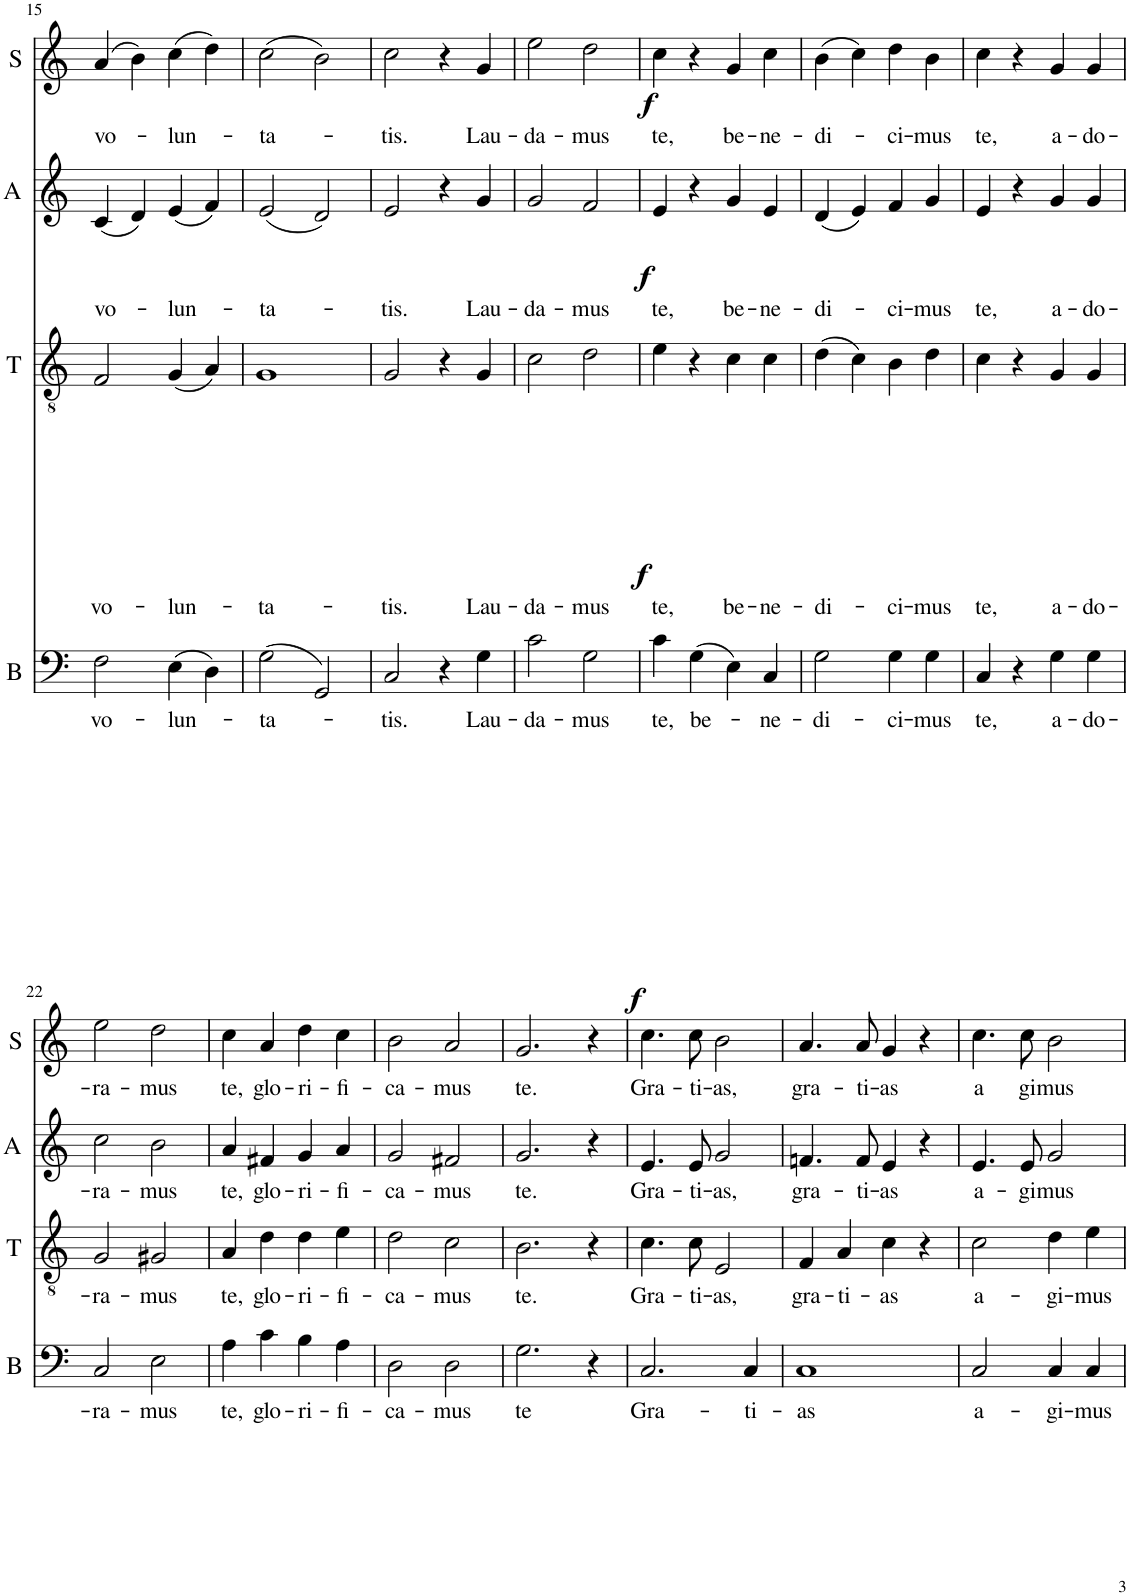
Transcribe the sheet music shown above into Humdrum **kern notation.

**kern	**text	**dynam	**kern	**text	**dynam	**kern	**text	**dynam	**kern	**text	**dynam
*part4	*part4	*part4	*part3	*part3	*part3	*part2	*part2	*part2	*part1	*part1	*part1
*staff4	*staff4	*staff4	*staff3	*staff3	*staff3	*staff2	*staff2	*staff2	*staff1	*staff1	*staff1
*I"B	*	*	*I"T	*	*	*I"A	*	*	*I"S	*	*
*I'B	*	*	*I'T	*	*	*I'A	*	*	*I'S	*	*
!!LO:PB:g=z
*clefF4	*	*	*clefGv2	*	*	*clefG2	*	*	*clefG2	*	*
*k[]	*	*	*k[]	*	*	*k[]	*	*	*k[]	*	*
*M4/4	*	*	*M4/4	*	*	*M4/4	*	*	*M4/4	*	*
*met(c)	*	*	*met(c)	*	*	*met(c)	*	*	*met(c)	*	*
=15	=15	=15	=15	=15	=15	=15	=15	=15	=15	=15	=15
!	!LO:LY:b	!	!	!LO:LY:b	!	!	!LO:LY:b	!	!	!LO:LY:b	!
2F\	vo-	.	2F/	vo-	.	(4c/	vo-	.	(4a/	vo-	.
.	.	.	.	.	.	4d/)	.	.	4b\)	.	.
!	!LO:LY:b	!	!	!LO:LY:b	!	!	!LO:LY:b	!	!	!LO:LY:b	!
(4E\	-lun-	.	(4G/	-lun-	.	(4e/	-lun-	.	(4cc\	-lun-	.
4D\)	.	.	4A/)	.	.	4f/)	.	.	4dd\)	.	.
=16	=16	=16	=16	=16	=16	=16	=16	=16	=16	=16	=16
!	!LO:LY:b	!	!	!LO:LY:b	!	!	!LO:LY:b	!	!	!LO:LY:b	!
(2G\	-ta-	.	1G	-ta-	.	(2e/	-ta-	.	(2cc\	-ta-	.
2GG/)	.	.	.	.	.	2d/)	.	.	2b\)	.	.
=17	=17	=17	=17	=17	=17	=17	=17	=17	=17	=17	=17
!	!LO:LY:b	!	!	!LO:LY:b	!	!	!LO:LY:b	!	!	!LO:LY:b	!
2C/	-tis.	.	2G/	-tis.	.	2e/	-tis.	.	2cc\	-tis.	.
4r	.	.	4r	.	.	4r	.	.	4r	.	.
!	!LO:LY:b	!LO:DY:b	!	!LO:LY:b	!LO:DY:b	!	!LO:LY:b	!LO:DY:b	!	!LO:LY:b	!LO:DY:b
4G\	Lau-	f	4G/	Lau-	f	4g/	Lau-	f	4g/	Lau-	f
=18	=18	=18	=18	=18	=18	=18	=18	=18	=18	=18	=18
!	!LO:LY:b	!	!	!LO:LY:b	!	!	!LO:LY:b	!	!	!LO:LY:b	!
2c\	-da-	.	2c\	-da-	.	2g/	-da-	.	2ee\	-da-	.
!	!LO:LY:b	!	!	!LO:LY:b	!	!	!LO:LY:b	!	!	!LO:LY:b	!
2G\	-mus	.	2d\	-mus	.	2f/	-mus	.	2dd\	-mus	.
=19	=19	=19	=19	=19	=19	=19	=19	=19	=19	=19	=19
!	!LO:LY:b	!	!	!LO:LY:b	!	!	!LO:LY:b	!	!	!LO:LY:b	!
4c\	te,	.	4e\	te,	.	4e/	te,	.	4cc\	te,	.
!	!LO:LY:b	!	!	!	!	!	!	!	!	!	!
(4G\	be-	.	4r	.	.	4r	.	.	4r	.	.
!	!	!	!	!LO:LY:b	!	!	!LO:LY:b	!	!	!LO:LY:b	!
4E\)	.	.	4c\	be-	.	4g/	be-	.	4g/	be-	.
!	!LO:LY:b	!	!	!LO:LY:b	!	!	!LO:LY:b	!	!	!LO:LY:b	!
4C/	-ne-	.	4c\	-ne-	.	4e/	-ne-	.	4cc\	-ne-	.
=20	=20	=20	=20	=20	=20	=20	=20	=20	=20	=20	=20
!	!LO:LY:b	!	!	!LO:LY:b	!	!	!LO:LY:b	!	!	!LO:LY:b	!
2G\	-di-	.	(4d\	-di-	.	(4d/	-di-	.	(4b\	-di-	.
.	.	.	4c\)	.	.	4e/)	.	.	4cc\)	.	.
!	!LO:LY:b	!	!	!LO:LY:b	!	!	!LO:LY:b	!	!	!LO:LY:b	!
4G\	-ci-	.	4B\	-ci-	.	4f/	-ci-	.	4dd\	-ci-	.
!	!LO:LY:b	!	!	!LO:LY:b	!	!	!LO:LY:b	!	!	!LO:LY:b	!
4G\	-mus	.	4d\	-mus	.	4g/	-mus	.	4b\	-mus	.
=21	=21	=21	=21	=21	=21	=21	=21	=21	=21	=21	=21
!	!LO:LY:b	!	!	!LO:LY:b	!	!	!LO:LY:b	!	!	!LO:LY:b	!
4C/	te,	.	4c\	te,	.	4e/	te,	.	4cc\	te,	.
4r	.	.	4r	.	.	4r	.	.	4r	.	.
!	!LO:LY:b	!	!	!LO:LY:b	!	!	!LO:LY:b	!	!	!LO:LY:b	!
4G\	a-	.	4G/	a-	.	4g/	a-	.	4g/	a-	.
!	!LO:LY:b	!	!	!LO:LY:b	!	!	!LO:LY:b	!	!	!LO:LY:b	!
4G\	-do-	.	4G/	-do-	.	4g/	-do-	.	4g/	-do-	.
!!LO:LB:g=z
=22	=22	=22	=22	=22	=22	=22	=22	=22	=22	=22	=22
!	!LO:LY:b	!	!	!LO:LY:b	!	!	!LO:LY:b	!	!	!LO:LY:b	!
2C/	-ra-	.	2G/	-ra-	.	2cc\	-ra-	.	2ee\	-ra-	.
!	!LO:LY:b	!	!	!LO:LY:b	!	!	!LO:LY:b	!	!	!LO:LY:b	!
2E\	-mus	.	2G#X/	-mus	.	2b\	-mus	.	2dd\	-mus	.
=23	=23	=23	=23	=23	=23	=23	=23	=23	=23	=23	=23
!	!LO:LY:b	!	!	!LO:LY:b	!	!	!LO:LY:b	!	!	!LO:LY:b	!
4A\	te,	.	4A/	te,	.	4a/	te,	.	4cc\	te,	.
!	!LO:LY:b	!	!	!LO:LY:b	!	!	!LO:LY:b	!	!	!LO:LY:b	!
4c\	glo-	.	4d\	glo-	.	4f#X/	glo-	.	4a/	glo-	.
!	!LO:LY:b	!	!	!LO:LY:b	!	!	!LO:LY:b	!	!	!LO:LY:b	!
4B\	-ri-	.	4d\	-ri-	.	4g/	-ri-	.	4dd\	-ri-	.
!	!LO:LY:b	!	!	!LO:LY:b	!	!	!LO:LY:b	!	!	!LO:LY:b	!
4A\	-fi-	.	4e\	-fi-	.	4a/	-fi-	.	4cc\	-fi-	.
=24	=24	=24	=24	=24	=24	=24	=24	=24	=24	=24	=24
!	!LO:LY:b	!	!	!LO:LY:b	!	!	!LO:LY:b	!	!	!LO:LY:b	!
2D\	-ca-	.	2d\	-ca-	.	2g/	-ca-	.	2b\	-ca-	.
!	!LO:LY:b	!	!	!LO:LY:b	!	!	!LO:LY:b	!	!	!LO:LY:b	!
2D\	-mus	.	2c\	-mus	.	2f#X/	-mus	.	2a/	-mus	.
=25	=25	=25	=25	=25	=25	=25	=25	=25	=25	=25	=25
!	!LO:LY:b	!	!	!LO:LY:b	!	!	!LO:LY:b	!	!	!LO:LY:b	!
2.G\	te	.	2.B\	te.	.	2.g/	te.	.	2.g/	te.	.
4r	.	.	4r	.	.	4r	.	.	4r	.	.
=26	=26	=26	=26	=26	=26	=26	=26	=26	=26	=26	=26
!	!LO:LY:b	!	!	!LO:LY:b	!	!	!LO:LY:b	!	!	!LO:LY:b	!
2.C/	Gra-	.	4.c\	Gra-	.	4.e/	Gra-	.	4.cc\	Gra-	.
!	!	!	!	!LO:LY:b	!	!	!LO:LY:b	!	!	!LO:LY:b	!
.	.	.	8c\	-ti-	.	8e/	-ti-	.	8cc\	-ti-	.
!	!	!	!	!LO:LY:b	!	!	!LO:LY:b	!	!	!LO:LY:b	!
.	.	.	2E/	-as,	.	2g/	-as,	.	2b\	-as,	.
!	!LO:LY:b	!	!	!	!	!	!	!	!	!	!
4C/	-ti-	.	.	.	.	.	.	.	.	.	.
=27	=27	=27	=27	=27	=27	=27	=27	=27	=27	=27	=27
!	!LO:LY:b	!	!	!LO:LY:b	!	!	!LO:LY:b	!	!	!LO:LY:b	!
1C	-as	.	4F/	gra-	.	4.fn/	gra-	.	4.a/	gra-	.
!	!	!	!	!LO:LY:b	!	!	!	!	!	!	!
.	.	.	4A/	-ti-	.	.	.	.	.	.	.
!	!	!	!	!	!	!	!LO:LY:b	!	!	!LO:LY:b	!
.	.	.	.	.	.	8f/	-ti-	.	8a/	-ti-	.
!	!	!	!	!LO:LY:b	!	!	!LO:LY:b	!	!	!LO:LY:b	!
.	.	.	4c\	-as	.	4e/	-as	.	4g/	-as	.
.	.	.	4r	.	.	4r	.	.	4r	.	.
=28	=28	=28	=28	=28	=28	=28	=28	=28	=28	=28	=28
!	!LO:LY:b	!	!	!LO:LY:b	!	!	!LO:LY:b	!	!	!LO:LY:b	!
2C/	a-	.	2c\	a-	.	4.e/	a-	.	4.cc\	a	.
!	!	!	!	!	!	!	!LO:LY:b	!	!	!LO:LY:b	!
.	.	.	.	.	.	8e/	-gi-	.	8cc\	gi	.
!	!LO:LY:b	!	!	!LO:LY:b	!	!	!LO:LY:b	!	!	!LO:LY:b	!
4C/	-gi-	.	4d\	-gi-	.	2g/	-mus	.	2b\	mus	.
!	!LO:LY:b	!	!	!LO:LY:b	!	!	!	!	!	!	!
4C/	-mus	.	4e\	-mus	.	.	.	.	.	.	.
=	=	=	=	=	=	=	=	=	=	=	=
*-	*-	*-	*-	*-	*-	*-	*-	*-	*-	*-	*-
